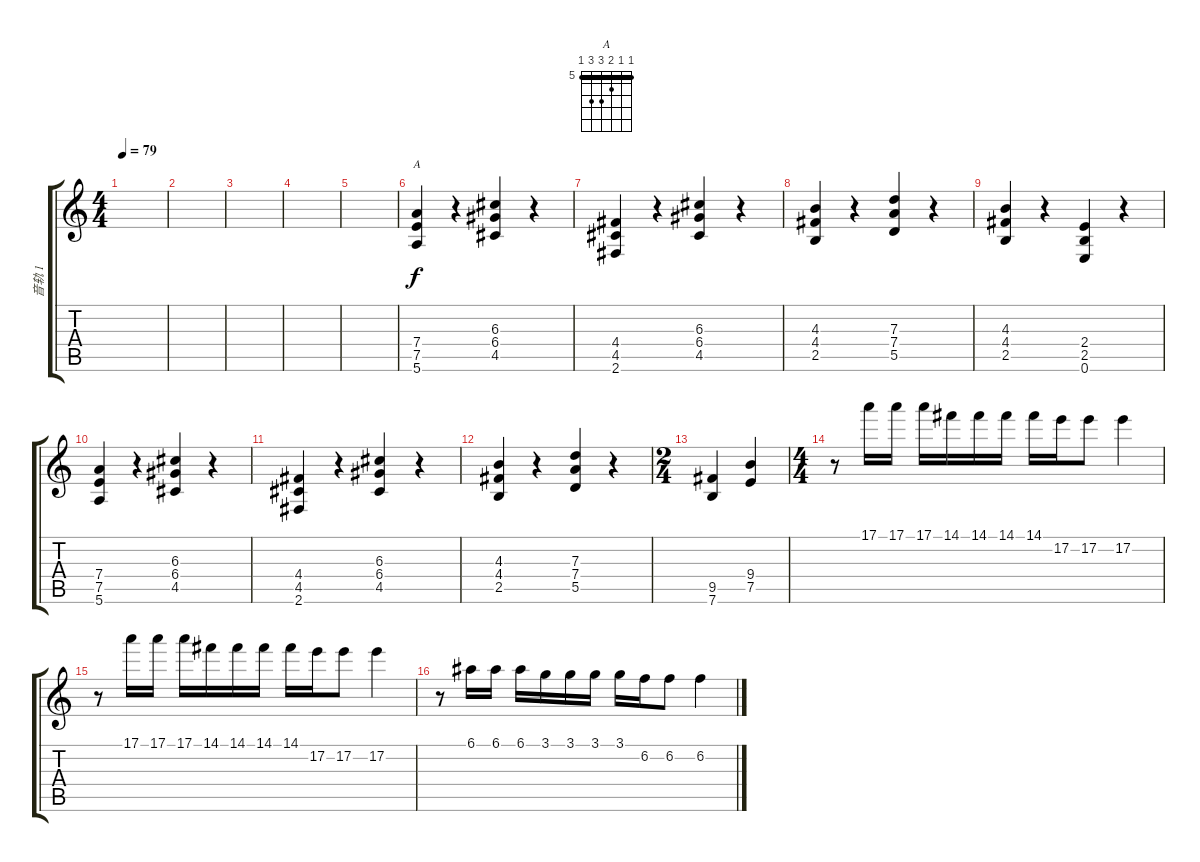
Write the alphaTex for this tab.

\track ("音轨 1" "音轨 1") {instrument distortionguitar}
\staff {score tabs}
\tuning (E4 B3 G3 D3 A2 E2) {hide}
\chord ("A" 5 5 6 7 7 5) {firstfret 5 barre 5}
\ts (4 4)
\tempo 79
\clef g2
\ks c
|
|
|
|
|
(7.4 7.5 5.6).4{ch "A"} r.4 (6.3 6.4 4.5).4 r.4 |
(4.4 4.5 2.6).4 r.4 (6.3 6.4 4.5).4 r.4 |
(4.3 4.4 2.5).4 r.4 (7.3 7.4 5.5).4 r.4 |
(4.3 4.4 2.5).4 r.4 (2.4 2.5 0.6).4 r.4 |
(7.4 7.5 5.6).4 r.4 (6.3 6.4 4.5).4 r.4 |
(4.4 4.5 2.6).4 r.4 (6.3 6.4 4.5).4 r.4 |
(4.3 4.4 2.5).4 r.4 (7.3 7.4 5.5).4 r.4 |
\ts (2 4)
(9.5 7.6).4 (9.4 7.5).4 |
\ts (4 4)
r.8 17.1.16 17.1.16 17.1.16 14.1.16 14.1.16 14.1.16 14.1.16 17.2.16 17.2.8 17.2.4 |
r.8 17.1.16 17.1.16 17.1.16 14.1.16 14.1.16 14.1.16 14.1.16 17.2.16 17.2.8 17.2.4 |
r.8 6.1.16 6.1.16 6.1.16 3.1.16 3.1.16 3.1.16 3.1.16 6.2.16 6.2.8 6.2.4
